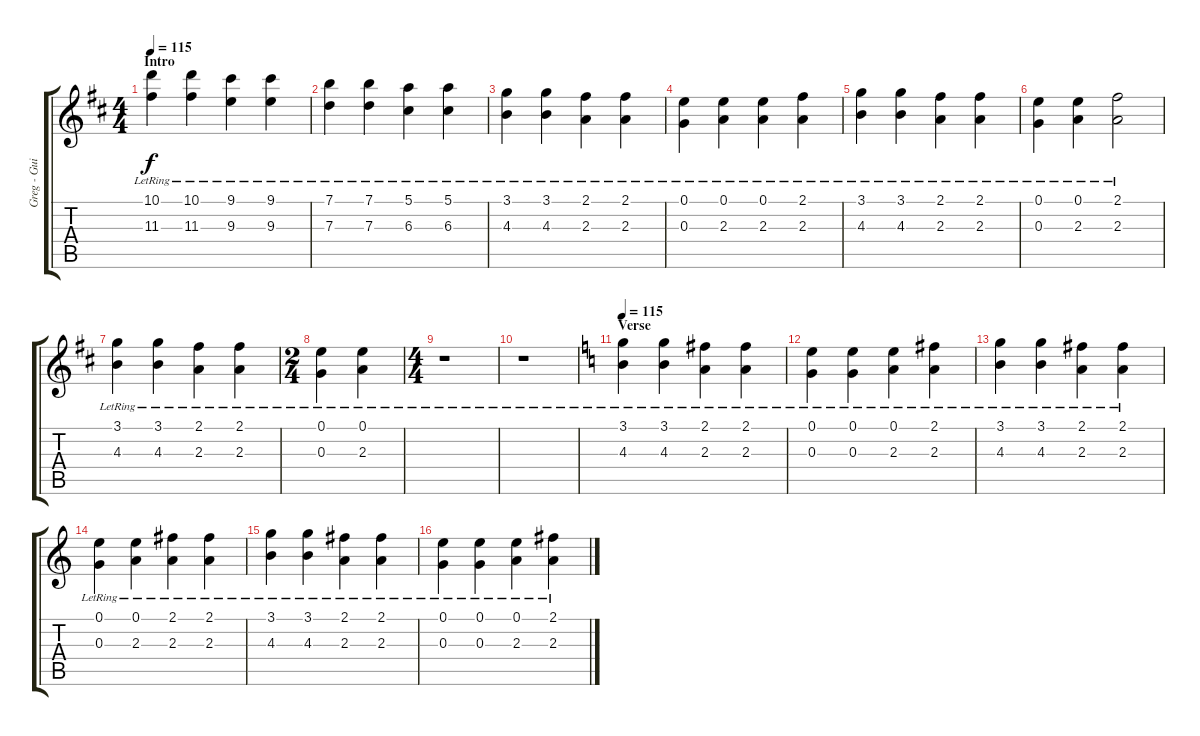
\track ("Greg - Guitar 2" "Greg - Gui") {instrument acousticguitarsteel}
\staff {score tabs}
\tuning (E4 B3 G3 D3 A2 D2) {hide}
\ts (4 4)
\section ("" "Intro")
\tempo 115
\clef g2
\ks d
(10.1{lr} 11.3{lr}).4{dy f instrument acousticguitarsteel} (10.1 11.3{lr}).4 (9.1 9.3{lr}).4 (9.1 9.3{lr}).4 |
(7.1{lr} 7.3{lr}).4 (7.1 7.3{lr}).4 (5.1{lr} 6.3{lr}).4 (5.1{lr} 6.3{lr}).4 |
(3.1{lr} 4.3{lr}).4 (3.1 4.3{lr}).4 (2.1{lr} 2.3{lr}).4 (2.1 2.3{lr}).4 |
(0.1{lr} 0.3{lr}).4 (0.1{lr} 2.3{lr}).4 (0.1{lr} 2.3{lr}).4 (2.1 2.3{lr}).4 |
(3.1{lr} 4.3{lr}).4 (3.1 4.3{lr}).4 (2.1{lr} 2.3{lr}).4 (2.1 2.3{lr}).4 |
(0.1{lr} 0.3{lr}).4 (0.1{lr} 2.3{lr}).4 (2.1 2.3{lr}).2 |
(3.1{lr} 4.3{lr}).4 (3.1 4.3{lr}).4 (2.1{lr} 2.3{lr}).4 (2.1 2.3{lr}).4 |
\ts (2 4)
(0.1{lr} 0.3{lr}).4 (0.1{lr} 2.3{lr}).4 |
\ts (4 4)
r.1 |
r.1 |
\section ("" "Verse")
\tempo 115
\ks c
(3.1{lr} 4.3{lr}).4 (3.1{lr} 4.3{lr}).4 (2.1{lr} 2.3{lr}).4 (2.1{lr} 2.3{lr}).4 |
(0.1{lr} 0.3{lr}).4 (0.1{lr} 0.3{lr}).4 (0.1{lr} 2.3{lr}).4 (2.1{lr} 2.3{lr}).4 |
(3.1{lr} 4.3{lr}).4 (3.1{lr} 4.3{lr}).4 (2.1{lr} 2.3{lr}).4 (2.1{lr} 2.3{lr}).4 |
(0.1{lr} 0.3{lr}).4 (0.1{lr} 2.3{lr}).4 (2.1{lr} 2.3{lr}).4 (2.1 2.3{lr}).4 |
(3.1{lr} 4.3{lr}).4 (3.1{lr} 4.3{lr}).4 (2.1{lr} 2.3{lr}).4 (2.1{lr} 2.3{lr}).4 |
(0.1{lr} 0.3{lr}).4 (0.1{lr} 0.3{lr}).4 (0.1{lr} 2.3{lr}).4 (2.1{lr} 2.3{lr}).4
